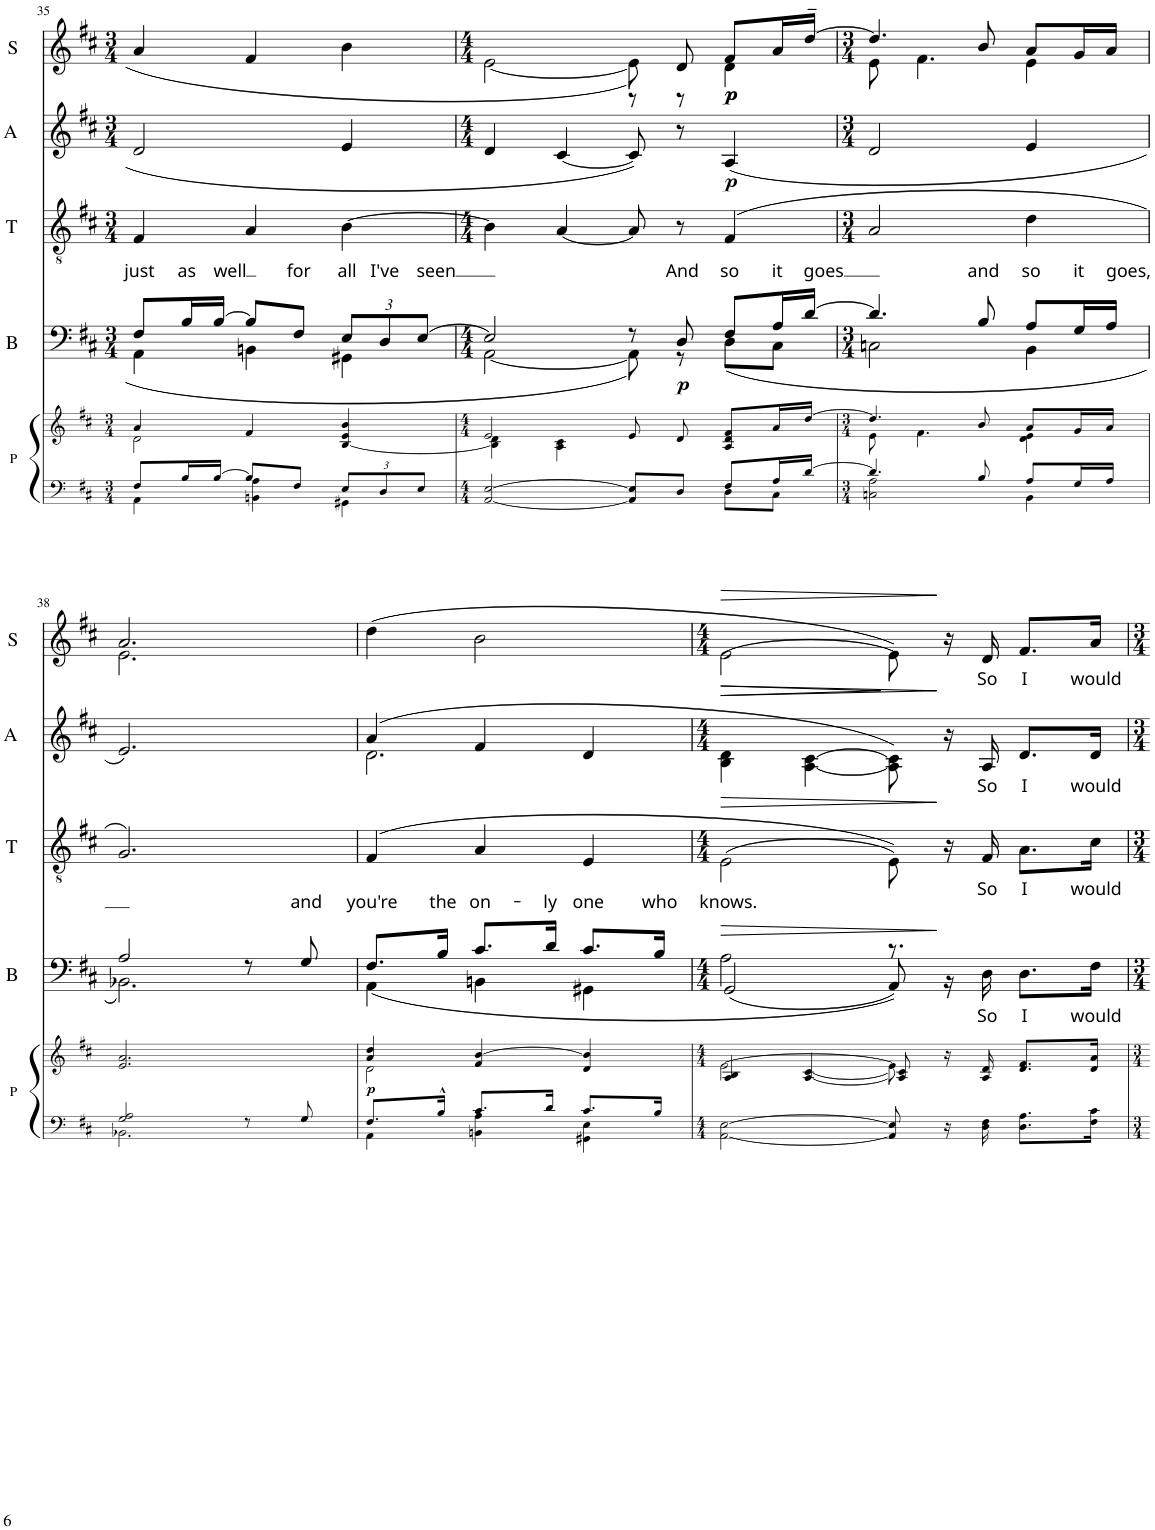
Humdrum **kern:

**kern	**kern	**dynam	**kern	**text	**dynam	**kern	**text	**dynam	**kern	**text	**dynam	**kern	**text	**dynam
*part5	*part5	*part5	*part4	*part4	*part4	*part3	*part3	*part3	*part2	*part2	*part2	*part1	*part1	*part1
*staff6	*staff5	*staff5/6	*staff4	*staff4	*staff4	*staff3	*staff3	*staff3	*staff2	*staff2	*staff2	*staff1	*staff1	*staff1
*I"Piano	*	*	*I"Bass	*	*	*I"Tenor	*	*	*I"Alto	*	*	*I"Soprano	*	*
*I'P	*	*	*I'B	*	*	*I'T	*	*	*I'A	*	*	*I'S	*	*
!!LO:PB:g=z
*clefF4	*clefG2	*	*clefF4	*	*	*clefGv2	*	*	*clefG2	*	*	*clefG2	*	*
*k[f#c#]	*k[f#c#]	*	*k[f#c#]	*	*	*k[f#c#]	*	*	*k[f#c#]	*	*	*k[f#c#]	*	*
*M3/4	*M3/4	*	*M3/4	*	*	*M3/4	*	*	*M3/4	*	*	*M3/4	*	*
=35	=35	=35	=35	=35	=35	=35	=35	=35	=35	=35	=35	=35	=35	=35
*^	*^	*	*	*	*	*	*	*	*	*	*	*	*	*
!	!	!	!	!	!	!LO:LY:a	!	!	!	!	!	!	!	!	!	!
*	*	*	*	*	*^	*	*	*	*	*	*	*	*	*	*	*
8F#/L	4AA\	4a/	2d\	.	8F#/L	4AA\	just	.	4F#/	.	.	2d/	.	.	4a/	.	.
!	!	!	!	!	!	!	!LO:LY:a	!	!	!	!	!	!	!	!	!	!
16B/L	.	.	.	.	16B/L	.	as	.	.	.	.	.	.	.	.	.	.
!	!	!	!	!	!	!	!LO:LY:a	!	!	!	!	!	!	!	!	!	!
[>16B/JJ	.	.	.	.	[>16B/JJ	.	well	.	.	.	.	.	.	.	.	.	.
8B/L]	4BBn\ 4A\	4f#/	.	.	8B/L]	4BBn\	.	.	4A/	.	.	.	.	.	4f#/	.	.
!	!	!	!	!	!	!	!LO:LY:a	!	!	!	!	!	!	!	!	!	!
8F#/J	.	.	.	.	8F#/J	.	for	.	.	.	.	.	.	.	.	.	.
*Xbrackettup	*	*	*	*	*Xbrackettup	*	*	*	*	*	*	*	*	*	*	*	*
!	!	!	!	!	!	!	!LO:LY:a	!	!	!	!	!	!	!	!	!	!
12E/L	4GG#X\	[<4B/ 4e/ 4b/	4ryy	.	12E/L	4GG#X\	all	.	[>4B\	.	.	4e/	.	.	4b\	.	.
!	!	!	!	!	!	!	!LO:LY:a	!	!	!	!	!	!	!	!	!	!
12D/	.	.	.	.	12D/	.	I've	.	.	.	.	.	.	.	.	.	.
!	!	!	!	!	!	!	!LO:LY:a	!	!	!	!	!	!	!	!	!	!
12E/J	.	.	.	.	[>12E/J	.	seen	.	.	.	.	.	.	.	.	.	.
=36	=36	=36	=36	=36	=36	=36	=36	=36	=36	=36	=36	=36	=36	=36	=36	=36	=36
*M4/4	*	*M4/4	*	*	*M4/4	*	*	*	*M4/4	*	*	*M4/4	*	*	*M4/4	*	*
*	*	*	*	*	*	*	*	*	*	*	*	*	*	*	*^	*	*
[<2AA/ [>2E/	2.ryy	4B\] 4d\	2e/	.	2E/]	[<2AA\	.	.	4B\]	.	.	4d/	.	.	[<2e\	2ryy	.	.
.	.	4A\ 4c#\	.	.	.	.	.	.	[<4A/	.	.	[<4c#/	.	.	.	.	.	.
8AA/] 8E/]L	.	8e/	2ryy	.	8r	8AA\]	.	.	8A/]	.	.	8c#/]	.	.	8e\]	8r	.	.
!	!	!	!	!	!	!	!LO:LY:a	!LO:DY:b	!	!	!	!	!	!	!	!	!	!
8D/J	.	8d/	.	.	8D/	8r	And	p	8r	.	.	8r	.	.	8d/	8r	.	.
!	!	!	!	!	!	!	!LO:LY:a	!	!	!	!LO:DY:a	!	!	!	!	!	!	!LO:DY:b
!	!	!	!	!	!	!	!	!	!	!	!	!	!	!	!	!	!	!LO:DY:n=1:b
8F#/L	8D\L	8A/ 8d/ 8f#/L	.	.	8F#/L	(8D\L	so	.	(4F#/	.	p	(4A/	.	.	8f#/L	4d\	.	p p
!	!	!	!	!	!	!	!LO:LY:a	!	!	!	!	!	!	!	!	!	!	!
16A/L	8C#\J	16a/L	.	.	16A/L	8C#\J	it	.	.	.	.	.	.	.	16a/L	.	.	.
!	!	!	!	!	!	!	!LO:LY:a	!	!	!	!	!	!	!	!	!	!	!
[16d/JJ	.	[16dd/JJ	.	.	[16d/JJ	.	goes	.	.	.	.	.	.	.	[16dd~/JJ	.	.	.
=37	=37	=37	=37	=37	=37	=37	=37	=37	=37	=37	=37	=37	=37	=37	=37	=37	=37	=37
*M3/4	*	*M3/4	*	*	*M3/4	*	*	*	*M3/4	*	*	*M3/4	*	*	*M3/4	*	*	*
4.d/]	2Cn\ 2A\	4.dd/]	8e\	.	4.d/]	2Cn\	.	.	2A/	.	.	2d/	.	.	4.dd/]	8e\	.	.
.	.	.	4.f#\	.	.	.	.	.	.	.	.	.	.	.	.	4.f#\	.	.
!	!	!	!	!	!	!	!LO:LY:a	!	!	!	!	!	!	!	!	!	!	!
8B/	.	8b/	.	.	8B/	.	and	.	.	.	.	.	.	.	8b/	.	.	.
!	!	!	!	!	!	!	!LO:LY:a	!	!	!	!	!	!	!	!	!	!	!
8A/L	4BB\	8a/L	4d\ 4e\	.	8A/L	4BB\	so	.	4d\	.	.	4e/	.	.	8a/L	4e\	.	.
!	!	!	!	!	!	!	!LO:LY:a	!	!	!	!	!	!	!	!	!	!	!
16G/L	.	16g/L	.	.	16G/L	.	it	.	.	.	.	.	.	.	16g/L	.	.	.
!	!	!	!	!	!	!	!LO:LY:a	!	!	!	!	!	!	!	!	!	!	!
16A/JJ	.	16a/JJ	.	.	16A/JJ	.	goes,	.	.	.	.	.	.	.	16a/JJ	.	.	.
*	*	*v	*v	*	*	*	*	*	*	*	*	*	*	*	*	*	*	*
!!LO:LB:g=z	!!
=38	=38	=38	=38	=38	=38	=38	=38	=38	=38	=38	=38	=38	=38	=38	=38	=38	=38
2G/ 2A/	2.BB-X\	2.e/ 2.a/	.	2A/	2.BB-X\)	.	.	2.G/)	.	.	2.e/)	.	.	2.a/	2.e\	.	.
8r	.	.	.	8r	.	.	.	.	.	.	.	.	.	.	.	.	.
!	!	!	!	!	!	!LO:LY:a	!	!	!	!	!	!	!	!	!	!	!
8G/	.	.	.	8G/	.	and	.	.	.	.	.	.	.	.	.	.	.
*	*	*	*	*	*	*	*	*	*	*	*	*	*	*v	*v	*	*
=39	=39	=39	=39	=39	=39	=39	=39	=39	=39	=39	=39	=39	=39	=39	=39	=39
*	*	*^	*	*	*	*	*	*	*	*	*	*	*	*	*	*
!	!	!	!	!LO:DY:b	!	!	!LO:LY:a	!	!	!	!	!	!	!	!	!	!
*	*	*	*	*	*	*	*	*	*	*	*	*^	*	*	*	*	*
8.F#/L	4AA\	4a/ 4dd/	2d\	p	8.F#/L	(4AA\	you're	.	(4F#/	.	.	(4a/	2.d\	.	.	(4dd\	.	.
!	!	!	!	!	!	!	!LO:LY:a	!	!	!	!	!	!	!	!	!	!	!
16B^^/Jk	.	.	.	.	16B/Jk	.	the	.	.	.	.	.	.	.	.	.	.	.
!	!	!	!	!	!	!	!LO:LY:a	!	!	!	!	!	!	!	!	!	!	!
8.c#/L	4BBn\ 4A\	4f#/ [>4b/	.	.	8.c#/L	4BBn\	on-	.	4A/	.	.	4f#/	.	.	.	2b\	.	.
!	!	!	!	!	!	!	!LO:LY:a	!	!	!	!	!	!	!	!	!	!	!
16d/Jk	.	.	.	.	16d/Jk	.	-ly	.	.	.	.	.	.	.	.	.	.	.
!	!	!	!	!	!	!	!LO:LY:a	!	!	!	!	!	!	!	!	!	!	!
8.c#/L	4GG#X\ 4E\	4d/ 4b/]	4ryy	.	8.c#/L	4GG#X\	one	.	4E/	.	.	4d/	.	.	.	.	.	.
!	!	!	!	!	!	!	!LO:LY:a	!	!	!	!	!	!	!	!	!	!	!
16B/Jk	.	.	.	.	16B/Jk	.	who	.	.	.	.	.	.	.	.	.	.	.
*v	*v	*	*	*	*	*	*	*	*	*	*	*v	*v	*	*	*	*	*
=40	=40	=40	=40	=40	=40	=40	=40	=40	=40	=40	=40	=40	=40	=40	=40	=40
*M4/4	*M4/4	*	*	*M4/4	*	*	*	*M4/4	*	*	*M4/4	*	*	*M4/4	*	*
!	!	!	!	!	!	!LO:LY:a	!LO:HP:b	!	!	!LO:HP:b	!	!	!LO:HP:b	!	!	!LO:HP:b
[<2AA\ [>2E\	[>2e\	4A/ 4B/	.	2A\	(2GG/	knows.	>	(2E\	.	>	4B\ 4d\	.	>	[2e\	.	>
!	!	!	!	!	!	!	!	!	!	!	!	!	!LO:HP:b	!	!	!
.	.	[<4A/ [<4c#/	.	.	.	.	.	.	.	.	[<4A\ [>4c#\	.	>	.	.	.
8AA/] 8E/]	8e\]	8A/] 8c#/]	.	8.r	8AA/))	.	.	8E\))	.	.	8A\] 8c#\])	.	]	8e\])	.	.
16r	16r	4.ryy	.	.	16r	.	]	16r	.	]	16r	.	]	16r	.	]
!	!	!	!	!	!	!LO:LY:b	!	!	!LO:LY:b	!	!	!LO:LY:b	!	!	!LO:LY:b	!
16D\ 16F#\	16A/ 16d/	.	.	16D\	4ryy	So	.	16F#/	So	.	16A/	So	.	16d/	So	.
!	!	!	!	!	!	!LO:LY:b	!	!	!LO:LY:b	!	!	!LO:LY:b	!	!	!LO:LY:b	!
8.D\ 8.A\L	8.d/ 8.f#/L	.	.	8.D\L	.	I	.	8.A\L	I	.	8.d/L	I	.	8.f#/L	I	.
!	!	!	!	!	!	!LO:LY:b	!	!	!LO:LY:b	!	!	!LO:LY:b	!	!	!LO:LY:b	!
16F#\ 16c#\Jk	16d/ 16a/Jk	.	.	16F#\Jk	16ryy	would	.	16c#\Jk	would	.	16d/Jk	would	.	16a/Jk	would	.
*	*v	*v	*	*	*	*	*	*	*	*	*	*	*	*	*	*
*	*	*	*v	*v	*	*	*	*	*	*	*	*	*	*	*
=	=	=	=	=	=	=	=	=	=	=	=	=	=	=
*-	*-	*-	*-	*-	*-	*-	*-	*-	*-	*-	*-	*-	*-	*-
